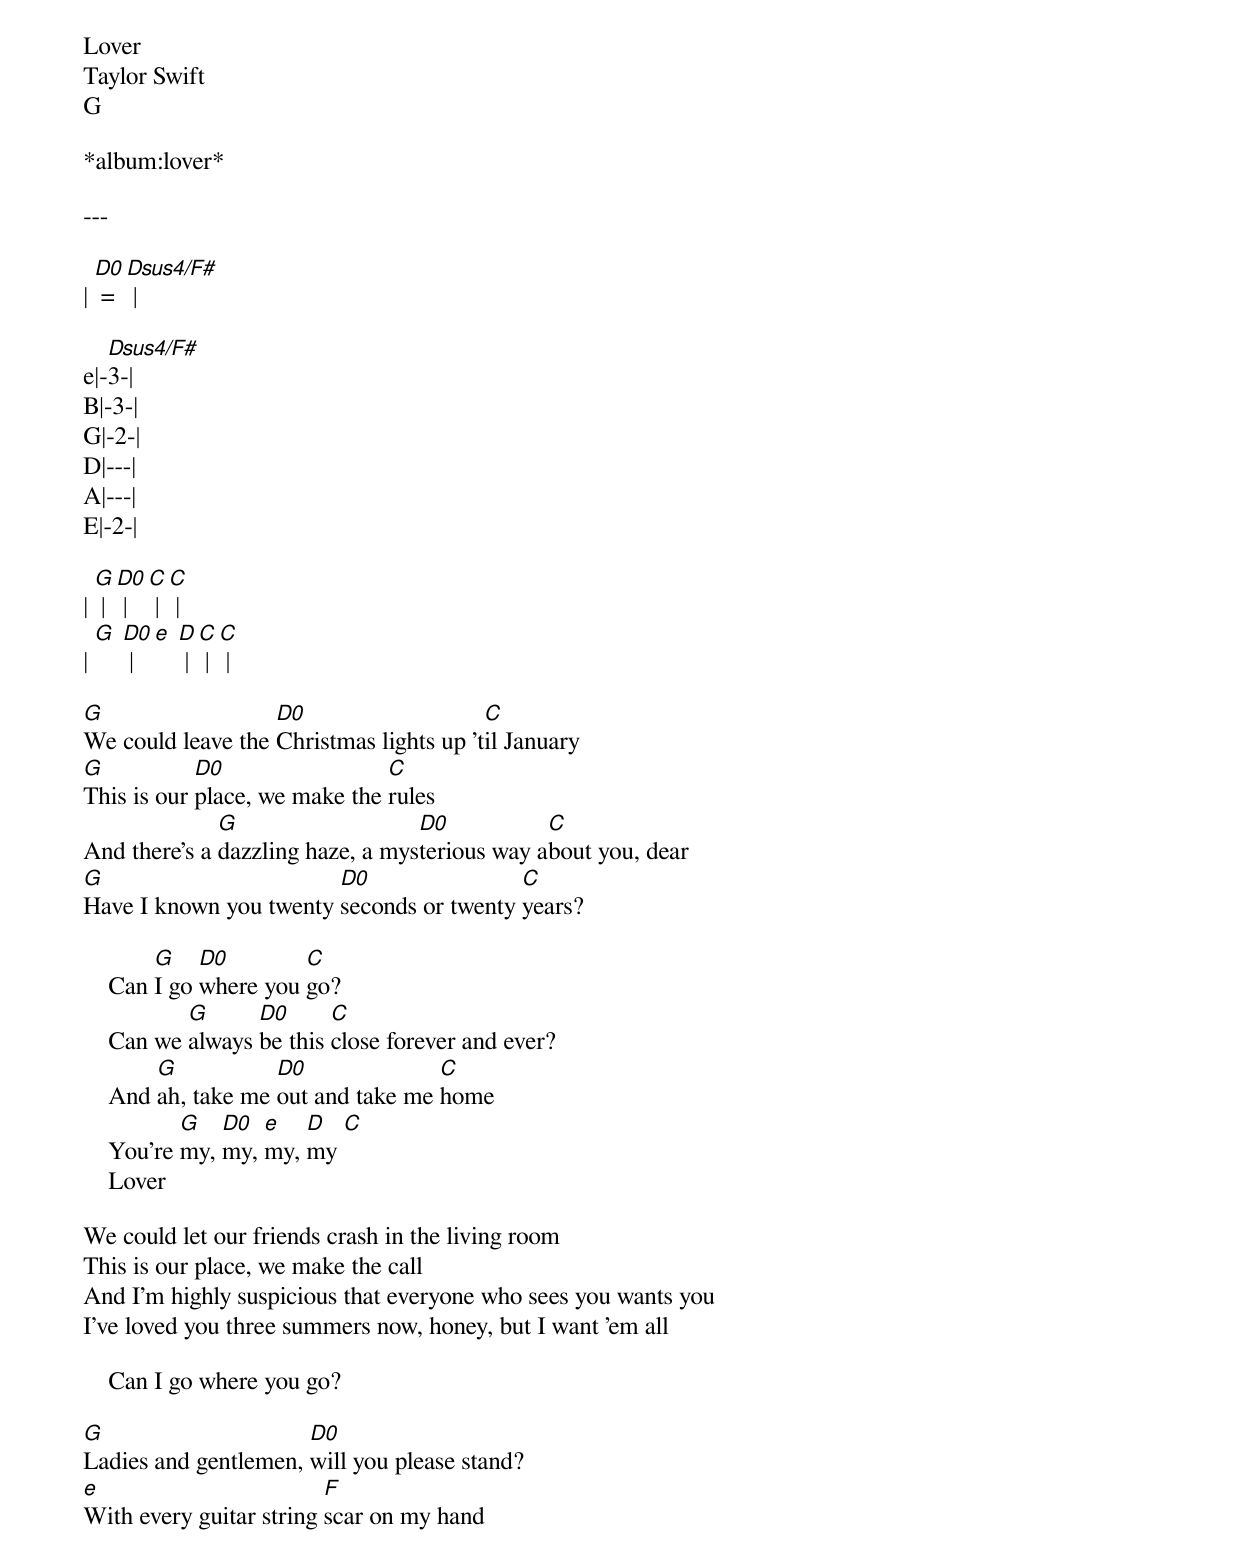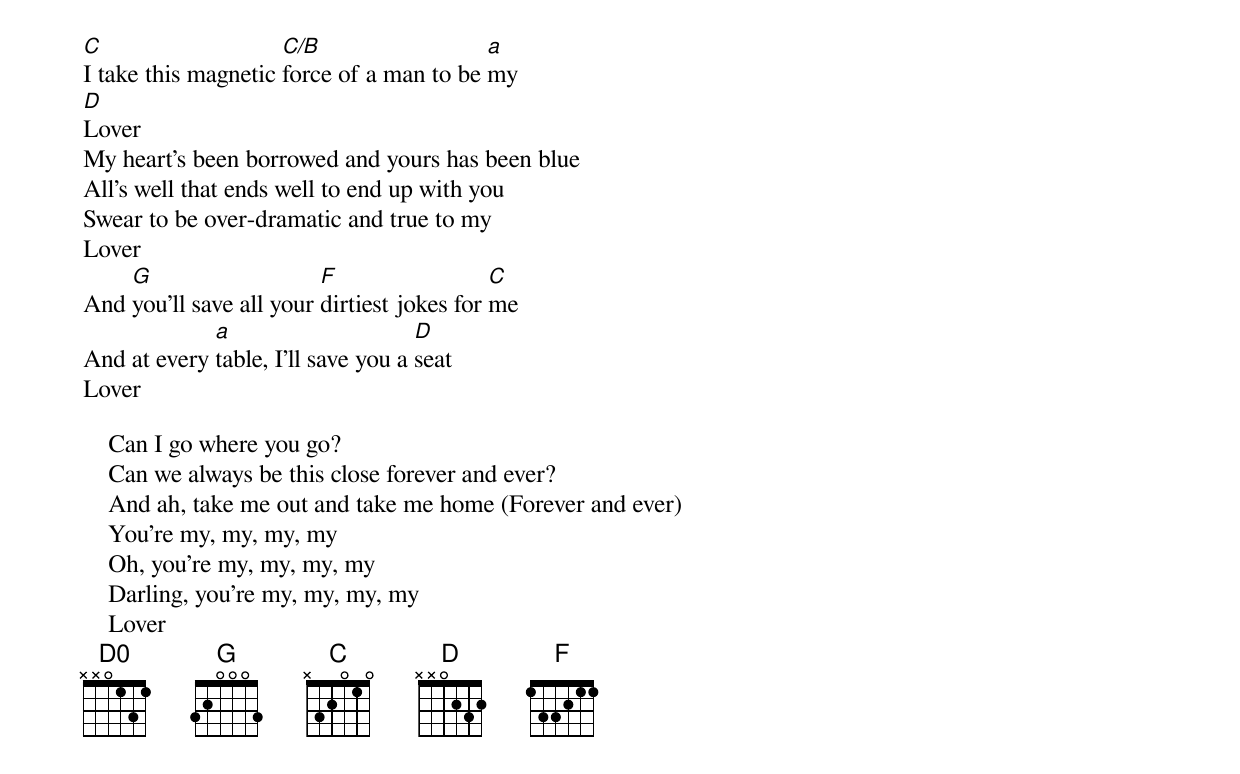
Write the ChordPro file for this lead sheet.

Lover
Taylor Swift
G

*album:lover*

---

| [D0] = [Dsus4/F#] |

e|-[Dsus4/F#]3-|
B|-3-|
G|-2-|
D|---|
A|---|
E|-2-|

| [G] | [D0] | [C] | [C] |
| [G] [D0] | [e] [D] | [C] | [C] |

[G]We could leave the [D0]Christmas lights up 't[C]il January
[G]This is our [D0]place, we make the [C]rules
And there's a [G]dazzling haze, a mys[D0]terious way a[C]bout you, dear
[G]Have I known you twenty [D0]seconds or twenty [C]years?

    Can [G]I go [D0]where you [C]go?
    Can we [G]always [D0]be this [C]close forever and ever?
    And [G]ah, take me [D0]out and take me [C]home
    You're [G]my, [D0]my, [e]my, [D]my [C]
    Lover

We could let our friends crash in the living room
This is our place, we make the call
And I'm highly suspicious that everyone who sees you wants you
I've loved you three summers now, honey, but I want 'em all

    Can I go where you go?

[G]Ladies and gentlemen, [D0]will you please stand?
[e]With every guitar string [F]scar on my hand
[C]I take this magnetic [C/B]force of a man to be [a]my
[D]Lover
My heart's been borrowed and yours has been blue
All's well that ends well to end up with you
Swear to be over-dramatic and true to my
Lover
And [G]you'll save all your [F]dirtiest jokes for [C]me
And at every [a]table, I'll save you a [D]seat
Lover

    Can I go where you go?
    Can we always be this close forever and ever?
    And ah, take me out and take me home (Forever and ever)
    You're my, my, my, my
    Oh, you're my, my, my, my
    Darling, you're my, my, my, my
    Lover
